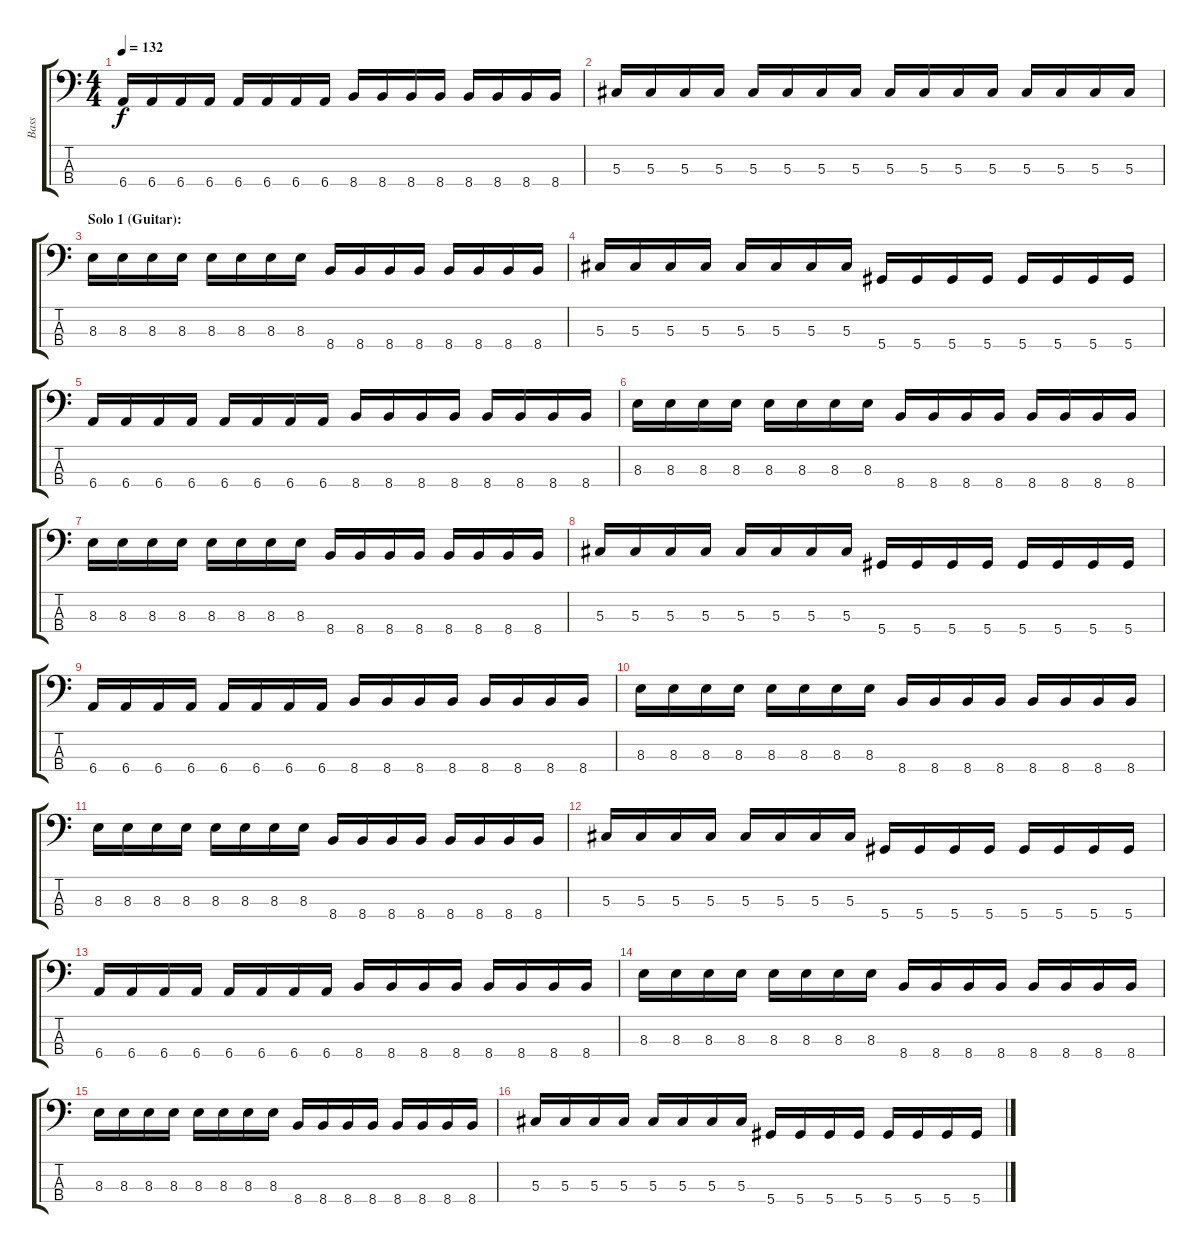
\track ("Bass" "Bass") {instrument electricbassfinger}
\staff {score tabs}
\tuning (Gb2 Db2 Ab1 Eb1) {hide}
\ts (4 4)
\tempo 132
\clef f4
\ks c
6.4.16{dy f} 6.4.16 6.4.16 6.4.16 6.4.16 6.4.16 6.4.16 6.4.16 8.4.16 8.4.16 8.4.16 8.4.16 8.4.16 8.4.16 8.4.16 8.4.16 |
5.3.16 5.3.16 5.3.16 5.3.16 5.3.16 5.3.16 5.3.16 5.3.16 5.3.16 5.3.16 5.3.16 5.3.16 5.3.16 5.3.16 5.3.16 5.3.16 |
\section ("" "Solo 1 (Guitar):")
8.3.16 8.3.16 8.3.16 8.3.16 8.3.16 8.3.16 8.3.16 8.3.16 8.4.16 8.4.16 8.4.16 8.4.16 8.4.16 8.4.16 8.4.16 8.4.16 |
5.3.16 5.3.16 5.3.16 5.3.16 5.3.16 5.3.16 5.3.16 5.3.16 5.4.16 5.4.16 5.4.16 5.4.16 5.4.16 5.4.16 5.4.16 5.4.16 |
6.4.16 6.4.16 6.4.16 6.4.16 6.4.16 6.4.16 6.4.16 6.4.16 8.4.16 8.4.16 8.4.16 8.4.16 8.4.16 8.4.16 8.4.16 8.4.16 |
8.3.16 8.3.16 8.3.16 8.3.16 8.3.16 8.3.16 8.3.16 8.3.16 8.4.16 8.4.16 8.4.16 8.4.16 8.4.16 8.4.16 8.4.16 8.4.16 |
8.3.16 8.3.16 8.3.16 8.3.16 8.3.16 8.3.16 8.3.16 8.3.16 8.4.16 8.4.16 8.4.16 8.4.16 8.4.16 8.4.16 8.4.16 8.4.16 |
5.3.16 5.3.16 5.3.16 5.3.16 5.3.16 5.3.16 5.3.16 5.3.16 5.4.16 5.4.16 5.4.16 5.4.16 5.4.16 5.4.16 5.4.16 5.4.16 |
6.4.16 6.4.16 6.4.16 6.4.16 6.4.16 6.4.16 6.4.16 6.4.16 8.4.16 8.4.16 8.4.16 8.4.16 8.4.16 8.4.16 8.4.16 8.4.16 |
8.3.16 8.3.16 8.3.16 8.3.16 8.3.16 8.3.16 8.3.16 8.3.16 8.4.16 8.4.16 8.4.16 8.4.16 8.4.16 8.4.16 8.4.16 8.4.16 |
8.3.16 8.3.16 8.3.16 8.3.16 8.3.16 8.3.16 8.3.16 8.3.16 8.4.16 8.4.16 8.4.16 8.4.16 8.4.16 8.4.16 8.4.16 8.4.16 |
5.3.16 5.3.16 5.3.16 5.3.16 5.3.16 5.3.16 5.3.16 5.3.16 5.4.16 5.4.16 5.4.16 5.4.16 5.4.16 5.4.16 5.4.16 5.4.16 |
6.4.16 6.4.16 6.4.16 6.4.16 6.4.16 6.4.16 6.4.16 6.4.16 8.4.16 8.4.16 8.4.16 8.4.16 8.4.16 8.4.16 8.4.16 8.4.16 |
8.3.16 8.3.16 8.3.16 8.3.16 8.3.16 8.3.16 8.3.16 8.3.16 8.4.16 8.4.16 8.4.16 8.4.16 8.4.16 8.4.16 8.4.16 8.4.16 |
8.3.16 8.3.16 8.3.16 8.3.16 8.3.16 8.3.16 8.3.16 8.3.16 8.4.16 8.4.16 8.4.16 8.4.16 8.4.16 8.4.16 8.4.16 8.4.16 |
5.3.16 5.3.16 5.3.16 5.3.16 5.3.16 5.3.16 5.3.16 5.3.16 5.4.16 5.4.16 5.4.16 5.4.16 5.4.16 5.4.16 5.4.16 5.4.16
